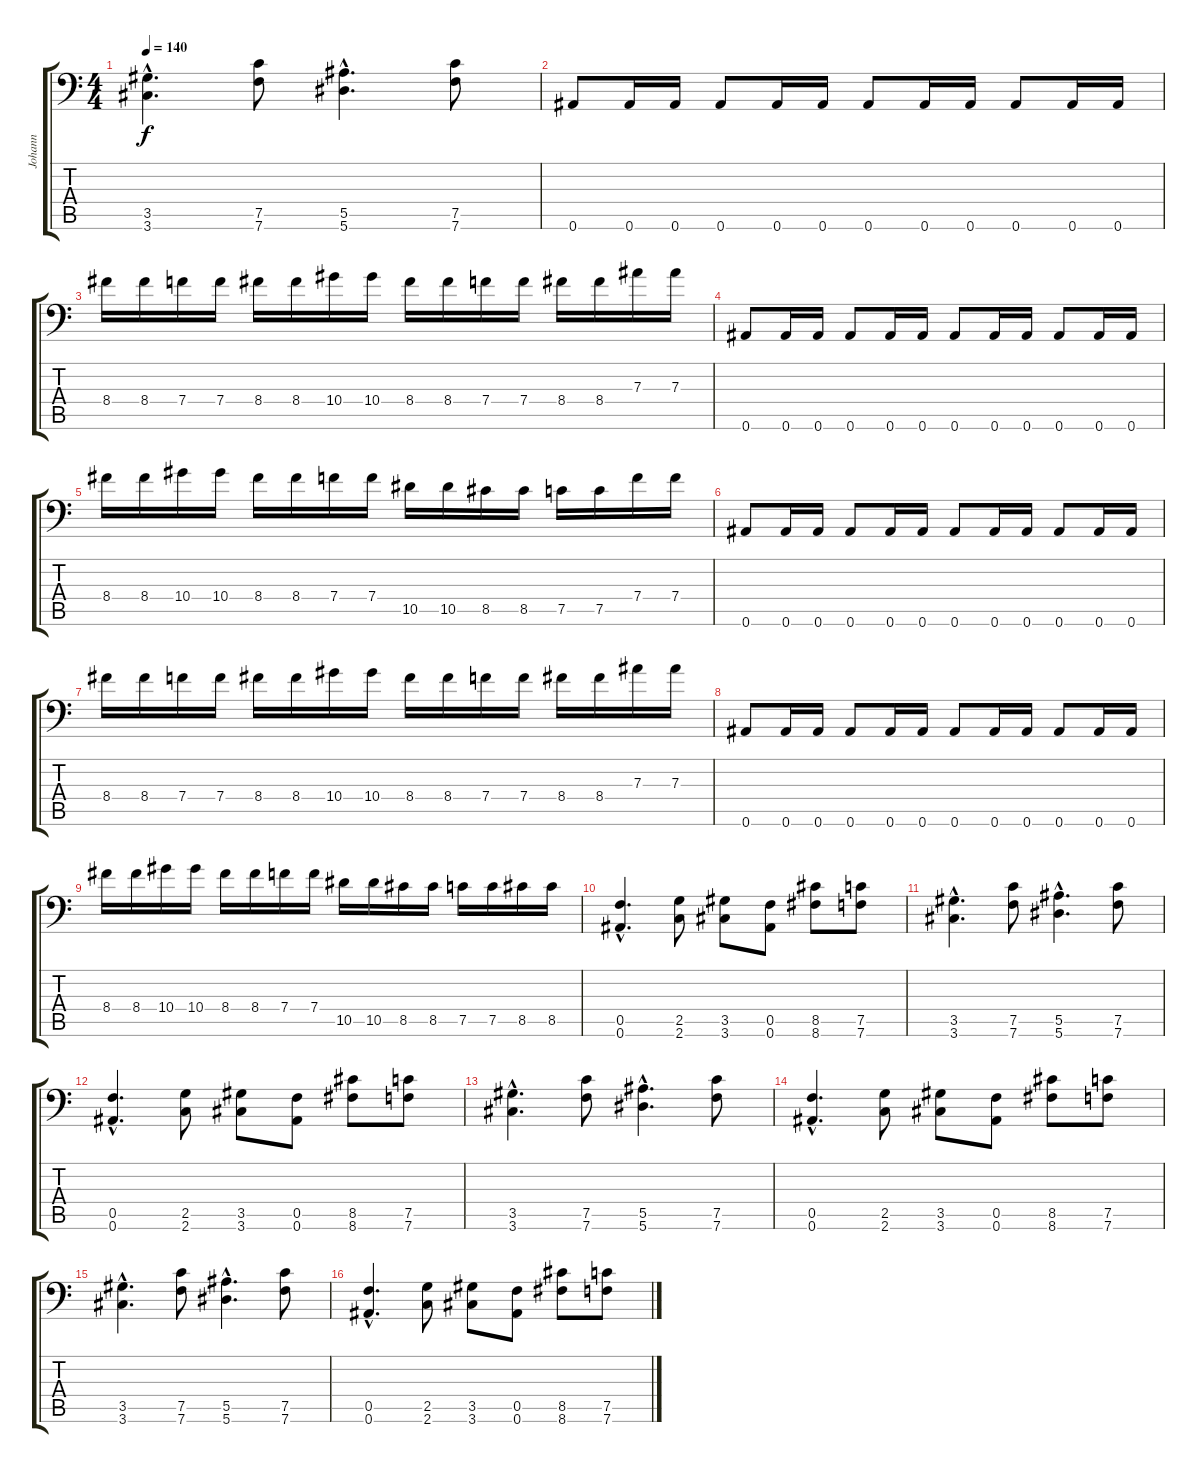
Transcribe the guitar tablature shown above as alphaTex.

\track ("Johann" "Johann") {instrument distortionguitar}
\staff {score tabs}
\tuning (C4 G3 Eb3 Bb2 F2 Bb1) {hide}
\ts (4 4)
\tempo 140
\clef f4
\ks c
(3.5{hac} 3.6{hac}).4{d dy f} (7.5 7.6).8 (5.5{hac} 5.6{hac}).4{d} (7.5 7.6).8 |
0.6.8 0.6.16 0.6.16 0.6.8 0.6.16 0.6.16 0.6.8 0.6.16 0.6.16 0.6.8 0.6.16 0.6.16 |
8.4.16 8.4.16 7.4.16 7.4.16 8.4.16 8.4.16 10.4.16 10.4.16 8.4.16 8.4.16 7.4.16 7.4.16 8.4.16 8.4.16 7.3.16 7.3.16 |
0.6.8 0.6.16 0.6.16 0.6.8 0.6.16 0.6.16 0.6.8 0.6.16 0.6.16 0.6.8 0.6.16 0.6.16 |
8.4.16 8.4.16 10.4.16 10.4.16 8.4.16 8.4.16 7.4.16 7.4.16 10.5.16 10.5.16 8.5.16 8.5.16 7.5.16 7.5.16 7.4.16 7.4.16 |
0.6.8 0.6.16 0.6.16 0.6.8 0.6.16 0.6.16 0.6.8 0.6.16 0.6.16 0.6.8 0.6.16 0.6.16 |
8.4.16 8.4.16 7.4.16 7.4.16 8.4.16 8.4.16 10.4.16 10.4.16 8.4.16 8.4.16 7.4.16 7.4.16 8.4.16 8.4.16 7.3.16 7.3.16 |
0.6.8 0.6.16 0.6.16 0.6.8 0.6.16 0.6.16 0.6.8 0.6.16 0.6.16 0.6.8 0.6.16 0.6.16 |
8.4.16 8.4.16 10.4.16 10.4.16 8.4.16 8.4.16 7.4.16 7.4.16 10.5.16 10.5.16 8.5.16 8.5.16 7.5.16 7.5.16 8.5.16 8.5.16 |
(0.5{hac} 0.6{hac}).4{d} (2.5 2.6).8 (3.5 3.6).8 (0.5 0.6).8 (8.5 8.6).8 (7.5 7.6).8 |
(3.5{hac} 3.6{hac}).4{d} (7.5 7.6).8 (5.5{hac} 5.6{hac}).4{d} (7.5 7.6).8 |
(0.5{hac} 0.6{hac}).4{d} (2.5 2.6).8 (3.5 3.6).8 (0.5 0.6).8 (8.5 8.6).8 (7.5 7.6).8 |
(3.5{hac} 3.6{hac}).4{d} (7.5 7.6).8 (5.5{hac} 5.6{hac}).4{d} (7.5 7.6).8 |
(0.5{hac} 0.6{hac}).4{d} (2.5 2.6).8 (3.5 3.6).8 (0.5 0.6).8 (8.5 8.6).8 (7.5 7.6).8 |
(3.5{hac} 3.6{hac}).4{d} (7.5 7.6).8 (5.5{hac} 5.6{hac}).4{d} (7.5 7.6).8 |
(0.5{hac} 0.6{hac}).4{d} (2.5 2.6).8 (3.5 3.6).8 (0.5 0.6).8 (8.5 8.6).8 (7.5 7.6).8
